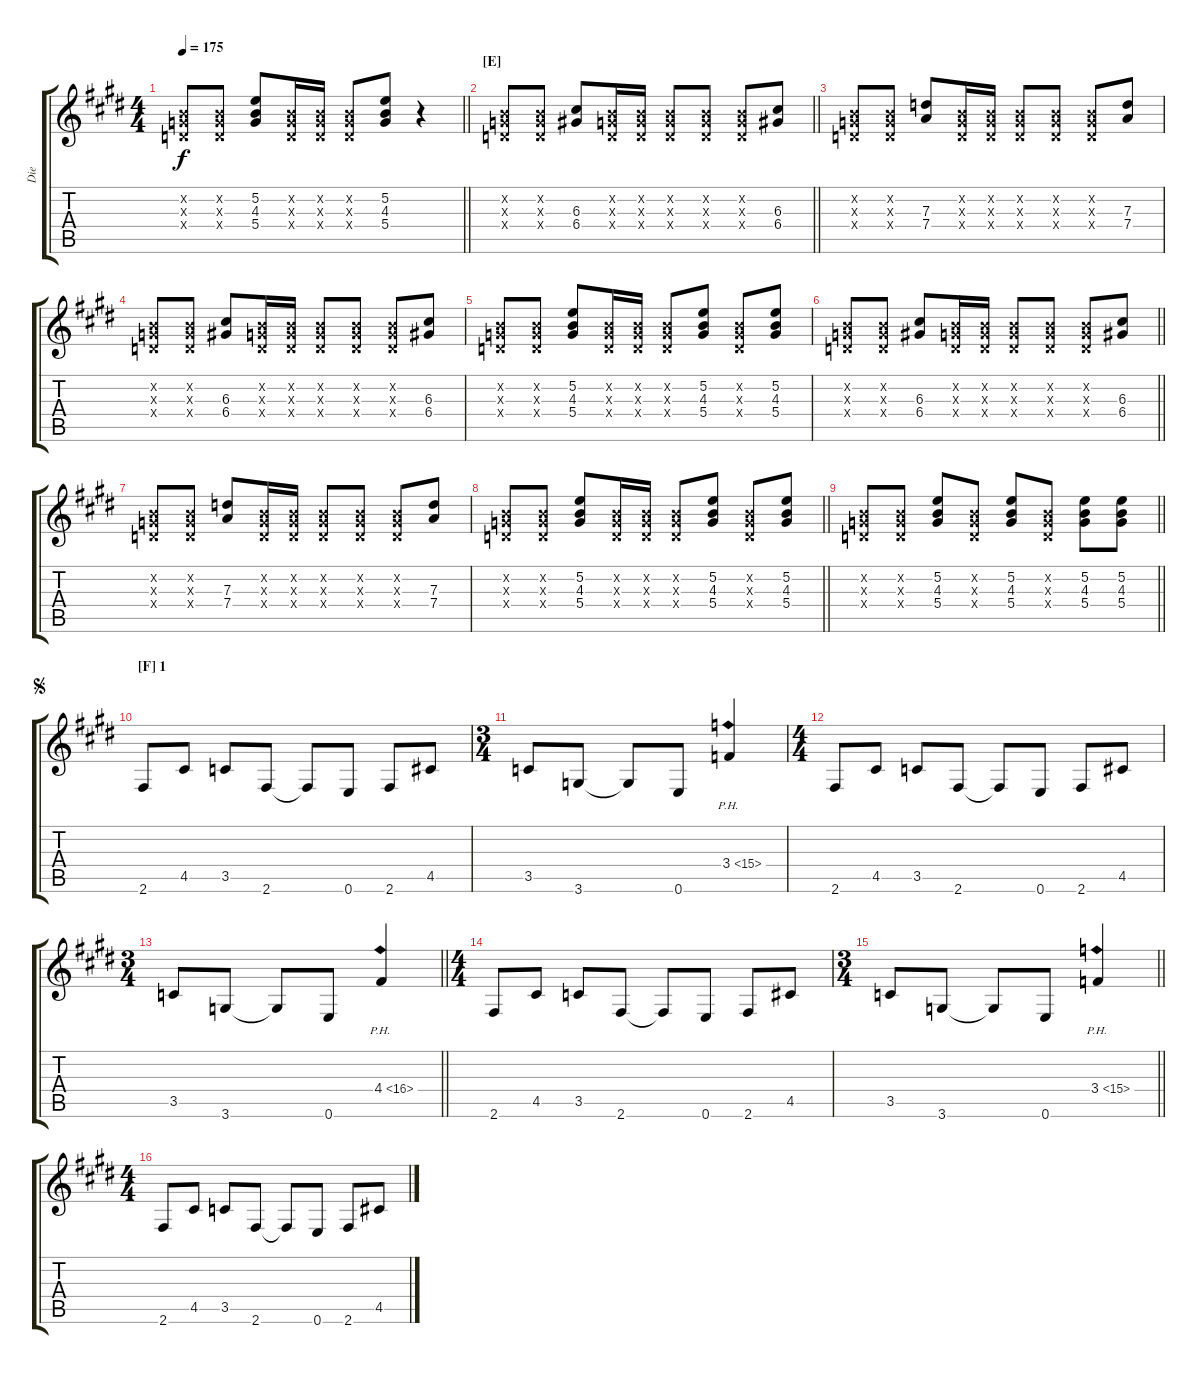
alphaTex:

\track ("Die" "Die") {instrument distortionguitar}
\staff {score tabs}
\tuning (E4 B3 G3 D3 A2 E2) {hide}
\ts (4 4)
\tempo 175
\clef g2
\barLineRight lightlight
\ks c#minor
(0.2{x} 0.3{x} 0.4{x}).8{dy f} (0.2{x} 0.3{x} 0.4{x}).8 (5.2 4.3 5.4).8 (0.2{x} 0.3{x} 0.4{x}).16 (0.2{x} 0.3{x} 0.4{x}).16 (0.2{x} 0.3{x} 0.4{x}).8 (5.2 4.3 5.4).8 r.4 |
\section ("" "[E]")
\barLineRight lightlight
(0.2{x} 0.3{x} 0.4{x}).8 (0.2{x} 0.3{x} 0.4{x}).8 (6.3 6.4).8 (0.2{x} 0.3{x} 0.4{x}).16 (0.2{x} 0.3{x} 0.4{x}).16 (0.2{x} 0.3{x} 0.4{x}).8 (0.2{x} 0.3{x} 0.4{x}).8 (0.2{x} 0.3{x} 0.4{x}).8 (6.3 6.4).8 |
(0.2{x} 0.3{x} 0.4{x}).8 (0.2{x} 0.3{x} 0.4{x}).8 (7.3 7.4).8 (0.2{x} 0.3{x} 0.4{x}).16 (0.2{x} 0.3{x} 0.4{x}).16 (0.2{x} 0.3{x} 0.4{x}).8 (0.2{x} 0.3{x} 0.4{x}).8 (0.2{x} 0.3{x} 0.4{x}).8 (7.3 7.4).8 |
(0.2{x} 0.3{x} 0.4{x}).8 (0.2{x} 0.3{x} 0.4{x}).8 (6.3 6.4).8 (0.2{x} 0.3{x} 0.4{x}).16 (0.2{x} 0.3{x} 0.4{x}).16 (0.2{x} 0.3{x} 0.4{x}).8 (0.2{x} 0.3{x} 0.4{x}).8 (0.2{x} 0.3{x} 0.4{x}).8 (6.3 6.4).8 |
(0.2{x} 0.3{x} 0.4{x}).8 (0.2{x} 0.3{x} 0.4{x}).8 (5.2 4.3 5.4).8 (0.2{x} 0.3{x} 0.4{x}).16 (0.2{x} 0.3{x} 0.4{x}).16 (0.2{x} 0.3{x} 0.4{x}).8 (5.2 4.3 5.4).8 (0.2{x} 0.3{x} 0.4{x}).8 (5.2 4.3 5.4).8 |
\barLineRight lightlight
(0.2{x} 0.3{x} 0.4{x}).8 (0.2{x} 0.3{x} 0.4{x}).8 (6.3 6.4).8 (0.2{x} 0.3{x} 0.4{x}).16 (0.2{x} 0.3{x} 0.4{x}).16 (0.2{x} 0.3{x} 0.4{x}).8 (0.2{x} 0.3{x} 0.4{x}).8 (0.2{x} 0.3{x} 0.4{x}).8 (6.3 6.4).8 |
(0.2{x} 0.3{x} 0.4{x}).8 (0.2{x} 0.3{x} 0.4{x}).8 (7.3 7.4).8 (0.2{x} 0.3{x} 0.4{x}).16 (0.2{x} 0.3{x} 0.4{x}).16 (0.2{x} 0.3{x} 0.4{x}).8 (0.2{x} 0.3{x} 0.4{x}).8 (0.2{x} 0.3{x} 0.4{x}).8 (7.3 7.4).8 |
\barLineRight lightlight
(0.2{x} 0.3{x} 0.4{x}).8 (0.2{x} 0.3{x} 0.4{x}).8 (5.2 4.3 5.4).8 (0.2{x} 0.3{x} 0.4{x}).16 (0.2{x} 0.3{x} 0.4{x}).16 (0.2{x} 0.3{x} 0.4{x}).8 (5.2 4.3 5.4).8 (0.2{x} 0.3{x} 0.4{x}).8 (5.2 4.3 5.4).8 |
\barLineRight lightlight
(0.2{x} 0.3{x} 0.4{x}).8 (0.2{x} 0.3{x} 0.4{x}).8 (5.2 4.3 5.4).8 (0.2{x} 0.3{x} 0.4{x}).8 (5.2 4.3 5.4).8 (0.2{x} 0.3{x} 0.4{x}).8 (5.2 4.3 5.4).8 (5.2 4.3 5.4).8 |
\section ("" "[F] 1")
\jump segno
2.6.8{balance 8} 4.5.8 3.5.8 2.6.8 2.6{t}.8 0.6.8 2.6.8 4.5.8 |
\ts (3 4)
3.5.8 3.6.8 3.6{t}.8 0.6.8 3.4{ph 12}.4 |
\ts (4 4)
2.6.8 4.5.8 3.5.8 2.6.8 2.6{t}.8 0.6.8 2.6.8 4.5.8 |
\ts (3 4)
\barLineRight lightlight
3.5.8 3.6.8 3.6{t}.8 0.6.8 4.4{ph 12}.4 |
\ts (4 4)
2.6.8 4.5.8 3.5.8 2.6.8 2.6{t}.8 0.6.8 2.6.8 4.5.8 |
\ts (3 4)
\barLineRight lightlight
3.5.8 3.6.8 3.6{t}.8 0.6.8 3.4{ph 12}.4 |
\ts (4 4)
2.6.8 4.5.8 3.5.8 2.6.8 2.6{t}.8 0.6.8 2.6.8 4.5.8
